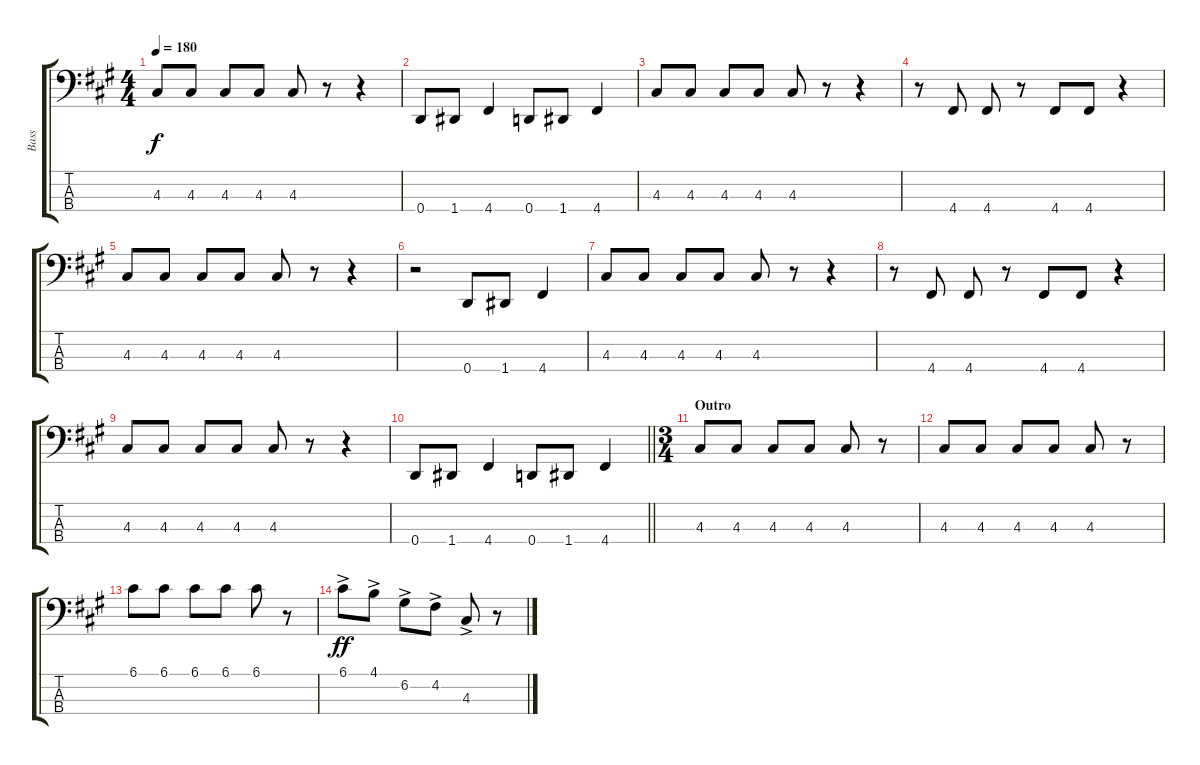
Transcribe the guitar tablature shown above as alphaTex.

\track ("Bass" "Bass") {instrument electricbasspick}
\staff {score tabs}
\tuning (G2 D2 A1 D1) {hide}
\ts (4 4)
\tempo 180
\clef f4
\ks f#minor
4.3.8{dy f} 4.3.8 4.3.8 4.3.8 4.3.8 r.8 r.4 |
0.4.8 1.4.8 4.4.4 0.4.8 1.4.8 4.4.4 |
4.3.8 4.3.8 4.3.8 4.3.8 4.3.8 r.8 r.4 |
r.8 4.4.8 4.4.8 r.8 4.4.8 4.4.8 r.4 |
4.3.8 4.3.8 4.3.8 4.3.8 4.3.8 r.8 r.4 |
r.2 0.4.8 1.4.8 4.4.4 |
4.3.8 4.3.8 4.3.8 4.3.8 4.3.8 r.8 r.4 |
r.8 4.4.8 4.4.8 r.8 4.4.8 4.4.8 r.4 |
4.3.8 4.3.8 4.3.8 4.3.8 4.3.8 r.8 r.4 |
\barLineRight lightlight
0.4.8 1.4.8 4.4.4 0.4.8 1.4.8 4.4.4 |
\ts (3 4)
\section ("" "Outro")
4.3.8 4.3.8 4.3.8 4.3.8 4.3.8 r.8 |
4.3.8 4.3.8 4.3.8 4.3.8 4.3.8 r.8 |
6.1.8 6.1.8 6.1.8 6.1.8 6.1.8 r.8 |
6.1{ac}.8{dy ff} 4.1{ac}.8 6.2{ac}.8 4.2{ac}.8 4.3{ac}.8 r.8
